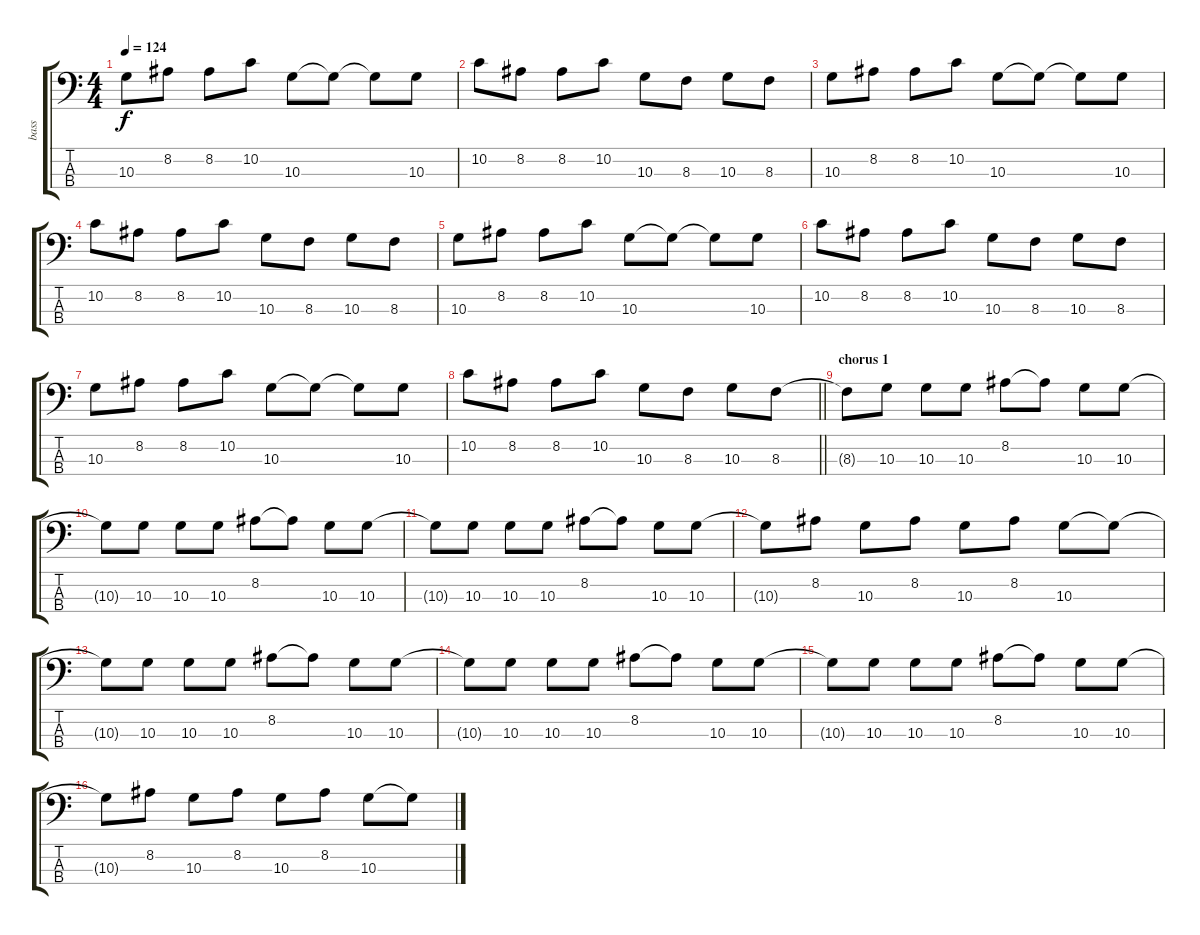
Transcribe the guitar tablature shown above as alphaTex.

\track ("bass " "bass ") {instrument electricguitarjazz}
\staff {score tabs}
\tuning (G2 D2 A1 E1) {hide}
\ts (4 4)
\tempo 124
\clef f4
\ks c
10.3.8{dy f} 8.2.8 8.2.8 10.2.8 10.3.8 10.3{t}.8 10.3{t}.8 10.3.8 |
10.2.8 8.2.8 8.2.8 10.2.8 10.3.8 8.3.8 10.3.8 8.3.8 |
10.3.8 8.2.8 8.2.8 10.2.8 10.3.8 10.3{t}.8 10.3{t}.8 10.3.8 |
10.2.8 8.2.8 8.2.8 10.2.8 10.3.8 8.3.8 10.3.8 8.3.8 |
10.3.8 8.2.8 8.2.8 10.2.8 10.3.8 10.3{t}.8 10.3{t}.8 10.3.8 |
10.2.8 8.2.8 8.2.8 10.2.8 10.3.8 8.3.8 10.3.8 8.3.8 |
10.3.8 8.2.8 8.2.8 10.2.8 10.3.8 10.3{t}.8 10.3{t}.8 10.3.8 |
\barLineRight lightlight
10.2.8 8.2.8 8.2.8 10.2.8 10.3.8 8.3.8 10.3.8 8.3.8 |
\section ("" "chorus 1")
8.3{t}.8 10.3.8 10.3.8 10.3.8 8.2.8 8.2{t}.8 10.3.8 10.3.8 |
10.3{t}.8 10.3.8 10.3.8 10.3.8 8.2.8 8.2{t}.8 10.3.8 10.3.8 |
10.3{t}.8 10.3.8 10.3.8 10.3.8 8.2.8 8.2{t}.8 10.3.8 10.3.8 |
10.3{t}.8 8.2.8 10.3.8 8.2.8 10.3.8 8.2.8 10.3.8 10.3{t}.8 |
10.3{t}.8 10.3.8 10.3.8 10.3.8 8.2.8 8.2{t}.8 10.3.8 10.3.8 |
10.3{t}.8 10.3.8 10.3.8 10.3.8 8.2.8 8.2{t}.8 10.3.8 10.3.8 |
10.3{t}.8 10.3.8 10.3.8 10.3.8 8.2.8 8.2{t}.8 10.3.8 10.3.8 |
10.3{t}.8 8.2.8 10.3.8 8.2.8 10.3.8 8.2.8 10.3.8 10.3{t}.8
